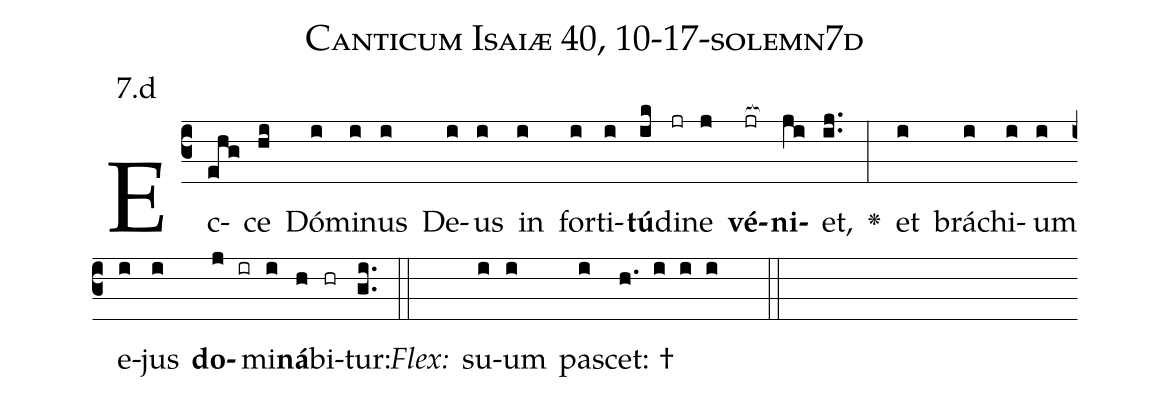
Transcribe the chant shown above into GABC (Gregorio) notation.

name: Canticum Isaiæ 40, 10-17-solemn7d;
annotation: 7.d;
%%
(c3)Ec(ehg)ce(hi) Dó(i)mi(i)nus(i) De(i)us(i) in(i) for(i)ti(i)<b>tú</b>(ik)di(jr)ne(j) <b>vé</b>(jr[ocb:1{])<b>ni</b>(ji[ocb:0}])et,(ij..) <v>\greheightstar</v>(:) et(i) brá(i)chi(i)um(i) e(i)jus(i) <b>do</b>(j ir)mi(i)<b>ná</b>(h)bi(hr)tur:(gi..) (::)
<i>Flex:</i>()  su(i)um(i) pa(i)scet: †(h. i i i  ::)

%E(i) u(i) o(j) u(i) a(h) e.(gi..) (::)
